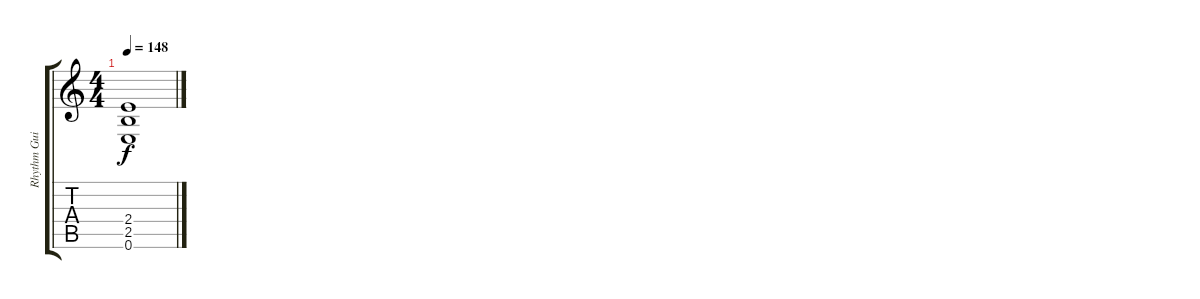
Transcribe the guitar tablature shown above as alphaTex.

\track ("Rhythm Guitar" "Rhythm Gui") {instrument distortionguitar}
\staff {score tabs}
\tuning (E4 B3 G3 D3 A2 E2) {hide}
\ts (4 4)
\tempo 148
\clef g2
\ks c
(2.4{t} 2.5{t} 0.6{t}).1{dy f}
